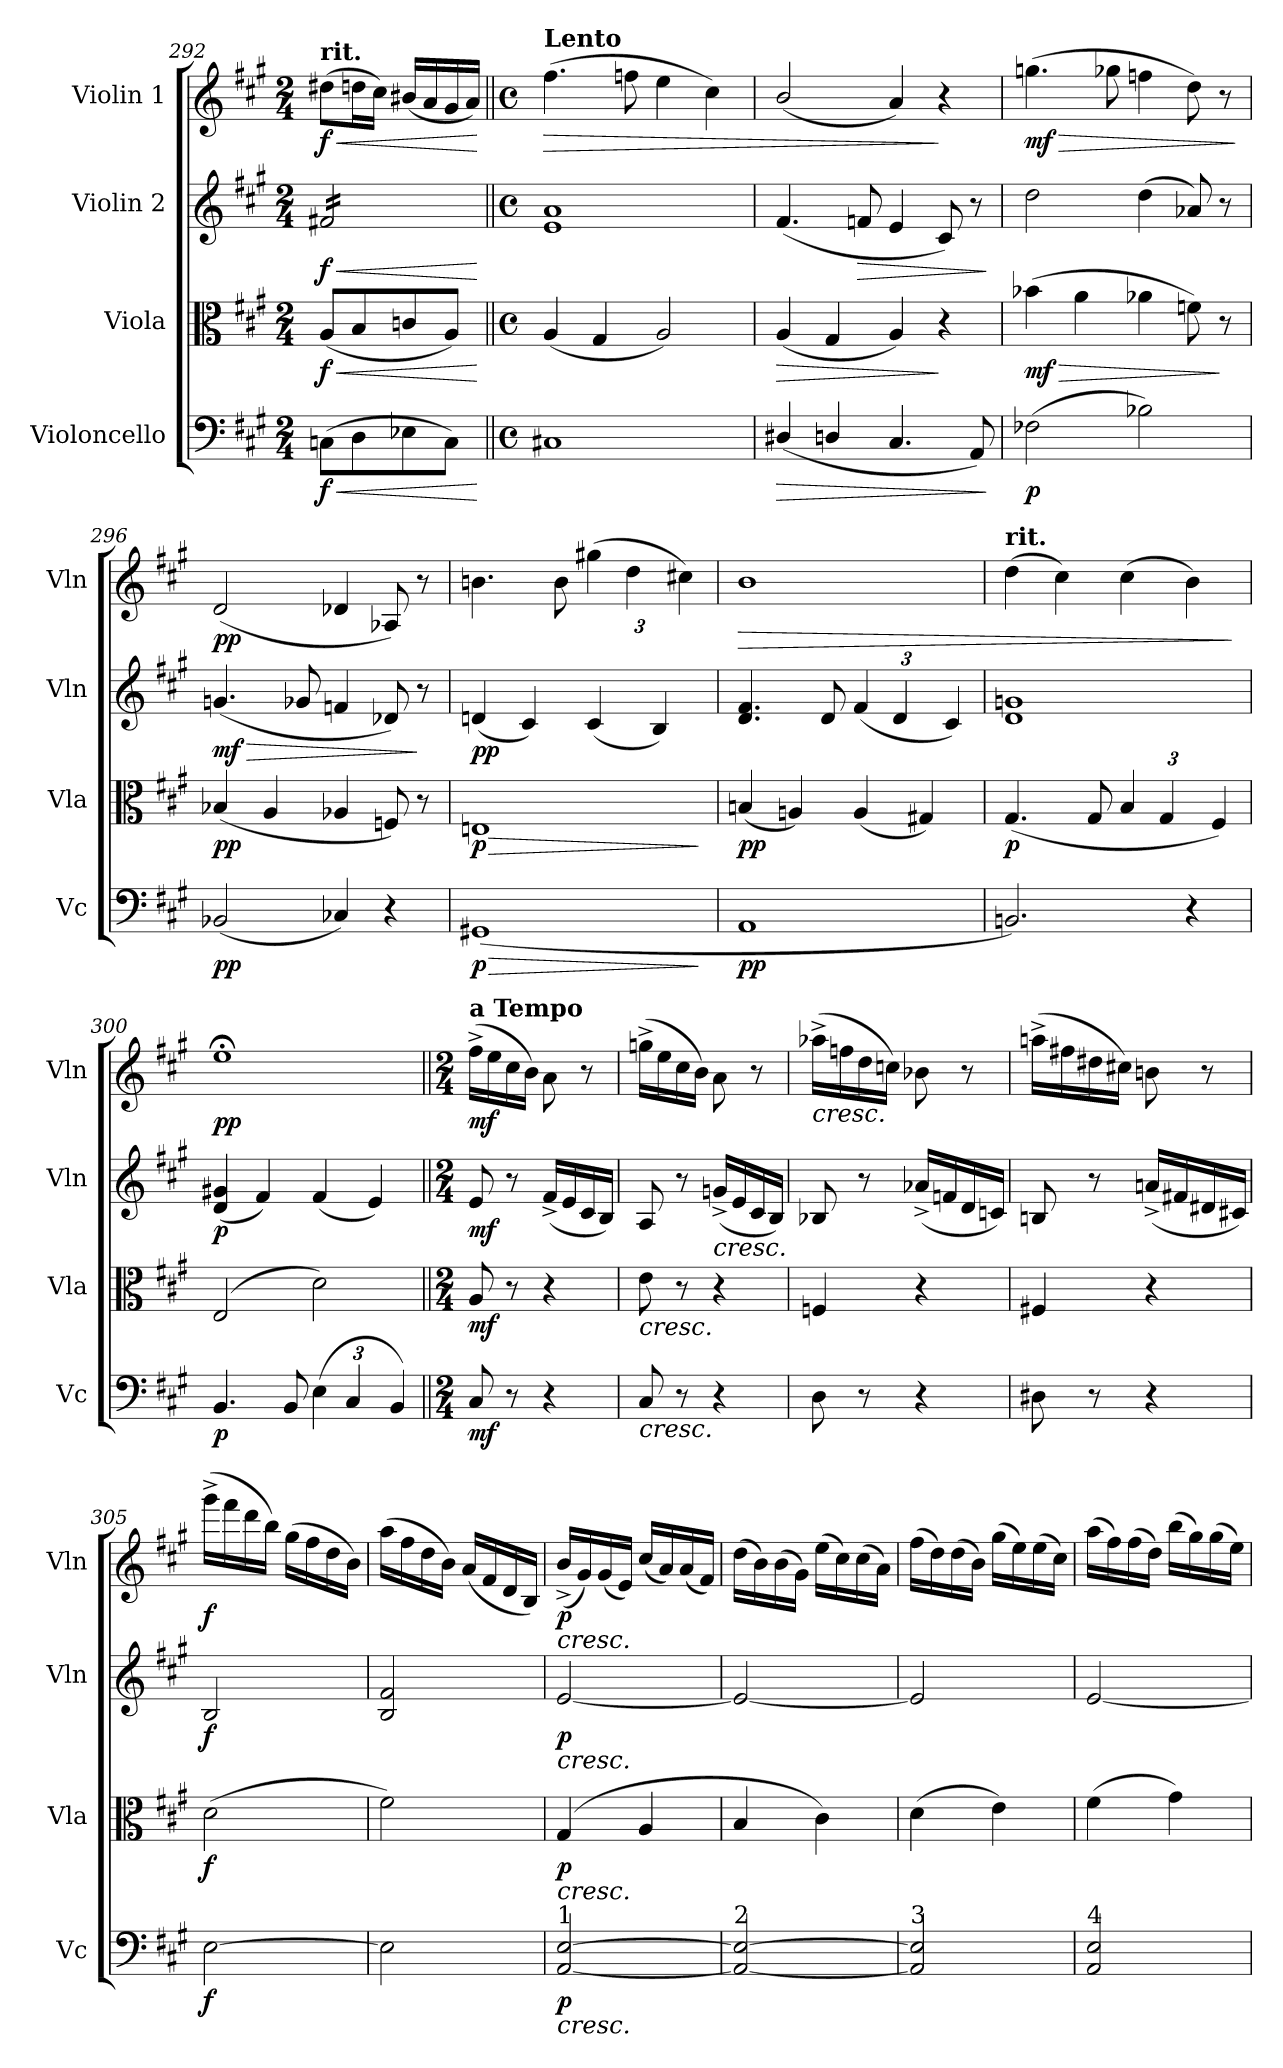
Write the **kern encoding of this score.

**kern	**dynam	**kern	**dynam	**kern	**dynam	**kern	**dynam
*part4	*part4	*part3	*part3	*part2	*part2	*part1	*part1
*staff4	*staff4	*staff3	*staff3	*staff2	*staff2	*staff1	*staff1
*I"Violoncello	*	*I"Viola	*	*I"Violin 2	*	*I"Violin 1	*
*I'Vc	*	*I'Vla	*	*I'Vln	*	*I'Vln	*
*clefF4	*	*clefC3	*	*clefG2	*	*clefG2	*
*k[f#c#g#]	*	*k[f#c#g#]	*	*k[f#c#g#]	*	*k[f#c#g#]	*
*M2/4	*	*M2/4	*	*M2/4	*	*M2/4	*
=292	=292	=292	=292	=292	=292	=292	=292
!	!	!	!	!	!	!LO:TX:a:B:t=rit.	!
!	!LO:HP:b	!	!LO:HP:b	!	!LO:HP:b	!	!LO:HP:b
!	!LO:DY:n=1:b	!	!LO:DY:n=1:b	!	!LO:DY:n=1:b	!	!LO:DY:n=1:b
*	*	*	*	*tremolo	*	*	*
(>8Cn\L	< f	(<8A/L	< f	16f#X/LL	< f	(8dd#X\L	< f
.	.	.	.	16f#X/	.	.	.
8D\	.	8B/	.	16f#X/	.	16ddn\L	.
.	.	.	.	16f#X/	.	16cc#\JJ)	.
8E-X\	.	8cn/	.	16f#X/	.	(16b#X/LL	.
.	.	.	.	16f#X/	.	16a/	.
8C\J)	.	8A/J)	.	16f#X/	.	16g#/	.
.	.	.	.	16f#X/JJ	.	16a/JJ)	.
*	*	*	*	*Xtremolo	*	*	*
.	[	.	[	.	[	.	[
=293||	=293||	=293||	=293||	=293||	=293||	=293||	=293||
*M4/4	*	*M4/4	*	*M4/4	*	*M4/4	*
*met(c)	*	*met(c)	*	*met(c)	*	*met(c)	*
!	!	!	!	!	!	!LO:TX:a:B:t=Lento	!
!	!LO:DY:b	!	!	!	!	!	!LO:HP:b
!	!LO:DY:n=1:b	!	!LO:DY:b	!	!	!	!
!	!	!	!LO:DY:n=1:b	!	!LO:DY:b	!	!
!	!	!	!	!	!LO:DY:n=1:b	!	!LO:DY:n=1:b
!	!	!	!	!	!	!	!LO:DY:n=2:b
1C#X	p other-dynamics	(<4A/	p other-dynamics	1e 1a	p other-dynamics	(>4.ff#\	> p other-dynamics
.	.	4G#/	.	.	.	.	.
.	.	.	.	.	.	8ffn\	.
.	.	2A/)	.	.	.	4ee\	.
.	.	.	.	.	.	4cc#\)	.
!!LO:LB:g=z
=294	=294	=294	=294	=294	=294	=294	=294
!	!LO:HP:b	!	!LO:HP:b	!	!	!	!
(<4D#X/	>	(<4A/	>	(<4.f#/	.	(<2b/	.
4Dn/	.	4G#/	.	.	.	.	.
!	!	!	!	!	!LO:HP:b	!	!
.	.	.	.	8fn/	>	.	.
4.C#/	.	4A/)	.	4e/	.	4a/)	.
.	.	4r	]	8c#/)	.	4r	]
8AA/)	.	.	.	8r	.	.	.
.	]	.	.	.	]	.	.
=295	=295	=295	=295	=295	=295	=295	=295
!	!LO:DY:b	!	!LO:HP:b	!	!	!	!LO:HP:b
!	!	!	!LO:DY:n=1:b	!	!LO:DY:b	!	!
!	!	!	!	!	!LO:DY:n=1:b	!	!LO:DY:n=1:b
(>2F-X\	p	(>4b-X\	> mf	2dd\	other-dynamics p	(4.ggn\	> mf
.	.	4a\	.	.	.	.	.
.	.	.	.	.	.	8gg-X\	.
2B-X\)	.	4a-X\	.	(>4dd\	.	4ffn\	.
.	.	8fn\)	.	8a-X/)	.	8dd\)	.
.	.	8r	]	8r	.	8r	.
.	.	.	.	.	.	.	]
!!LO:LB:g=z
=296	=296	=296	=296	=296	=296	=296	=296
!	!LO:DY:b	!	!LO:DY:b	!	!LO:HP:b	!	!
!	!	!	!	!	!LO:DY:n=1:b	!	!LO:DY:b
(<2BB-X/	pp	(<4B-X/	pp	(<4.gn/	> mf	(2d/	pp
.	.	4A/	.	.	.	.	.
.	.	.	.	8g-X/	.	.	.
4C-X/)	.	4A-X/	.	4fn/	.	4d-X/	.
4r	.	8Fn/)	.	8d-X/)	.	8A-X/)	.
.	.	8r	.	8r	]	8r	.
=297	=297	=297	=297	=297	=297	=297	=297
!	!LO:HP:b	!	!LO:HP:b	!	!	!	!
!	!LO:DY:n=1:b	!	!LO:DY:n=1:b	!	!LO:DY:b	!	!LO:DY:b
!	!	!	!	!	!	!	!LO:DY:n=1:b
(1GG#X	> p	1En	> p	(<4dn/	pp	4.bn\	p other-dynamics
.	.	.	.	4c#/)	.	.	.
.	.	.	.	.	.	8b\	.
*	*	*	*	*	*	*Xbrackettup	*
.	.	.	.	(<4c#/	.	(6gg#X\	.
.	.	.	.	.	.	6dd\	.
.	.	.	.	4B/)	.	.	.
.	.	.	.	.	.	6cc#X\)	.
.	]	.	]	.	.	.	.
=298	=298	=298	=298	=298	=298	=298	=298
!	!LO:DY:b	!	!LO:DY:b	!	!	!	!LO:HP:b
1AA	pp	(<4Bn/	pp	4.d/ 4.f#/	.	1b	>
.	.	4An/)	.	.	.	.	.
.	.	.	.	8d/	.	.	.
*	*	*	*	*Xbrackettup	*	*	*
.	.	(<4A/	.	(6f#/	.	.	.
.	.	.	.	6d/	.	.	.
.	.	4G#X/)	.	.	.	.	.
.	.	.	.	6c#/)	.	.	.
=299	=299	=299	=299	=299	=299	=299	=299
!	!	!	!	!	!	!LO:TX:a:B:t=rit.	!
!	!	!	!LO:DY:b	!	!	!	!
2.BBn/)	.	(4.G#/	p	1d 1gn	.	(4dd\	.
.	.	.	.	.	.	4cc#\)	.
.	.	8G#/	.	.	.	.	.
*	*	*Xbrackettup	*	*	*	*	*
.	.	6B/	.	.	.	(4cc#\	.
.	.	6G#/	.	.	.	.	.
4r	.	.	.	.	.	4b\)	.
.	.	6F#/)	.	.	.	.	.
.	.	.	.	.	.	.	]
=300	=300	=300	=300	=300	=300	=300	=300
!	!LO:DY:b	!	!	!	!LO:DY:b	!	!LO:DY:b
4.BB/	p	(2E/	.	(<4d/ 4g#X/	p	1ee;<	pp
.	.	.	.	4f#/)	.	.	.
8BB/	.	.	.	.	.	.	.
*Xbrackettup	*	*	*	*	*	*	*
(6E\	.	2d\)	.	(<4f#/	.	.	.
6C#/	.	.	.	.	.	.	.
.	.	.	.	4e/)	.	.	.
6BB/)	.	.	.	.	.	.	.
=301||	=301||	=301||	=301||	=301||	=301||	=301||	=301||
*M2/4	*	*M2/4	*	*M2/4	*	*M2/4	*
!	!	!	!	!	!	!LO:TX:a:B:t=a Tempo	!
!	!LO:DY:b	!	!LO:DY:b	!	!LO:DY:b	!	!LO:DY:b
8C#/	mf	8A/	mf	8e/	mf	(>16ff#^\LL	mf
.	.	.	.	.	.	16ee\	.
8r	.	8r	.	8r	.	16cc#\	.
.	.	.	.	.	.	16b\JJ)	.
4r	.	4r	.	(<16f#^/LL	.	8a\	.
.	.	.	.	16e/	.	.	.
.	.	.	.	16c#/	.	8r	.
.	.	.	.	16B/JJ)	.	.	.
=302	=302	=302	=302	=302	=302	=302	=302
!	!	!LO:TX:b:i:t=cresc.	!	!	!	!	!
!LO:TX:b:i:t=cresc.	!	!	!	!	!	!	!
8C#/	.	8e\	.	8A/	.	(>16ggn^\LL	.
.	.	.	.	.	.	16ee\	.
8r	.	8r	.	8r	.	16cc#\	.
.	.	.	.	.	.	16b\JJ)	.
!	!	!	!	!LO:TX:b:i:t=cresc.	!	!	!
4r	.	4r	.	(<16gn^/LL	.	8a\	.
.	.	.	.	16e/	.	.	.
.	.	.	.	16c#/	.	8r	.
.	.	.	.	16B/JJ)	.	.	.
!!LO:LB:g=z
=303	=303	=303	=303	=303	=303	=303	=303
!	!	!	!	!	!	!LO:TX:b:i:t=cresc.	!
8D\	.	4Fn/	.	8B-X/	.	(16aa-X^\LL	.
.	.	.	.	.	.	16ffn\	.
8r	.	.	.	8r	.	16dd\	.
.	.	.	.	.	.	16ccn\JJ)	.
4r	.	4r	.	(<16a-X^/LL	.	8b-X\	.
.	.	.	.	16fn/	.	.	.
.	.	.	.	16d/	.	8r	.
.	.	.	.	16cn/JJ)	.	.	.
=304	=304	=304	=304	=304	=304	=304	=304
8D#X\	.	4F#X/	.	8Bn/	.	(16aan^\LL	.
.	.	.	.	.	.	16ff#X\	.
8r	.	.	.	8r	.	16dd#X\	.
.	.	.	.	.	.	16cc#X\JJ)	.
4r	.	4r	.	(<16an^/LL	.	8bn\	.
.	.	.	.	16f#X/	.	.	.
.	.	.	.	16d#X/	.	8r	.
.	.	.	.	16c#X/JJ)	.	.	.
=305	=305	=305	=305	=305	=305	=305	=305
!	!LO:DY:b	!	!LO:DY:b	!	!LO:DY:b	!	!LO:DY:b
[2E\	f	(2d\	f	2B/	f	(16ggg#^\LL	f
.	.	.	.	.	.	16fff#\	.
.	.	.	.	.	.	16ddd\	.
.	.	.	.	.	.	16bb\JJ)	.
.	.	.	.	.	.	(16gg#\LL	.
.	.	.	.	.	.	16ff#\	.
.	.	.	.	.	.	16dd\	.
.	.	.	.	.	.	16b\JJ)	.
=306	=306	=306	=306	=306	=306	=306	=306
2E\]	.	2f#\)	.	2B/ 2f#/	.	(16aa\LL	.
.	.	.	.	.	.	16ff#\	.
.	.	.	.	.	.	16dd\	.
.	.	.	.	.	.	16b\JJ)	.
.	.	.	.	.	.	(16a/LL	.
.	.	.	.	.	.	16f#/	.
.	.	.	.	.	.	16d/	.
.	.	.	.	.	.	16B/JJ)	.
=307	=307	=307	=307	=307	=307	=307	=307
!	!	!	!	!	!	!LO:TX:b:i:t=cresc.	!
!	!	!	!	!LO:TX:b:i:t=cresc.	!	!	!
!	!	!LO:TX:b:i:t=cresc.	!	!	!	!	!
!LO:TX:a:t=1	!	!	!	!	!	!	!
!LO:TX:b:i:t=cresc.	!	!	!	!	!	!	!
!	!LO:DY:b	!	!LO:DY:b	!	!LO:DY:b	!	!LO:DY:b
[<2AA/ [>2E/	p	(4G#/	p	[2e/	p	(16b^/LL	p
.	.	.	.	.	.	16g#/)	.
.	.	.	.	.	.	(16g#/	.
.	.	.	.	.	.	16e/JJ)	.
.	.	4A/	.	.	.	(16cc#/LL	.
.	.	.	.	.	.	16a/)	.
.	.	.	.	.	.	(16a/	.
.	.	.	.	.	.	16f#/JJ)	.
!!LO:PB:g=z
=308	=308	=308	=308	=308	=308	=308	=308
!LO:TX:a:t=2	!	!	!	!	!	!	!
2AA/_ 2E/_	.	4B/	.	2e/_	.	(16dd\LL	.
.	.	.	.	.	.	16b\)	.
.	.	.	.	.	.	(16b\	.
.	.	.	.	.	.	16g#\JJ)	.
.	.	4c#\)	.	.	.	(16ee\LL	.
.	.	.	.	.	.	16cc#\)	.
.	.	.	.	.	.	(16cc#\	.
.	.	.	.	.	.	16a\JJ)	.
=309	=309	=309	=309	=309	=309	=309	=309
!LO:TX:a:t=3	!	!	!	!	!	!	!
2AA/] 2E/]	.	(4d\	.	2e/]	.	(16ff#\LL	.
.	.	.	.	.	.	16dd\)	.
.	.	.	.	.	.	(16dd\	.
.	.	.	.	.	.	16b\JJ)	.
.	.	4e\)	.	.	.	(16gg#\LL	.
.	.	.	.	.	.	16ee\)	.
.	.	.	.	.	.	(16ee\	.
.	.	.	.	.	.	16cc#\JJ)	.
=310	=310	=310	=310	=310	=310	=310	=310
!LO:TX:a:t=4	!	!	!	!	!	!	!
2AA/ 2E/	.	(4f#\	.	[2e/	.	(16aa\LL	.
.	.	.	.	.	.	16ff#\)	.
.	.	.	.	.	.	(16ff#\	.
.	.	.	.	.	.	16dd\JJ)	.
.	.	4g#\)	.	.	.	(16bb\LL	.
.	.	.	.	.	.	16gg#\)	.
.	.	.	.	.	.	(16gg#\	.
.	.	.	.	.	.	16ee\JJ)	.
=	=	=	=	=	=	=	=
*-	*-	*-	*-	*-	*-	*-	*-
